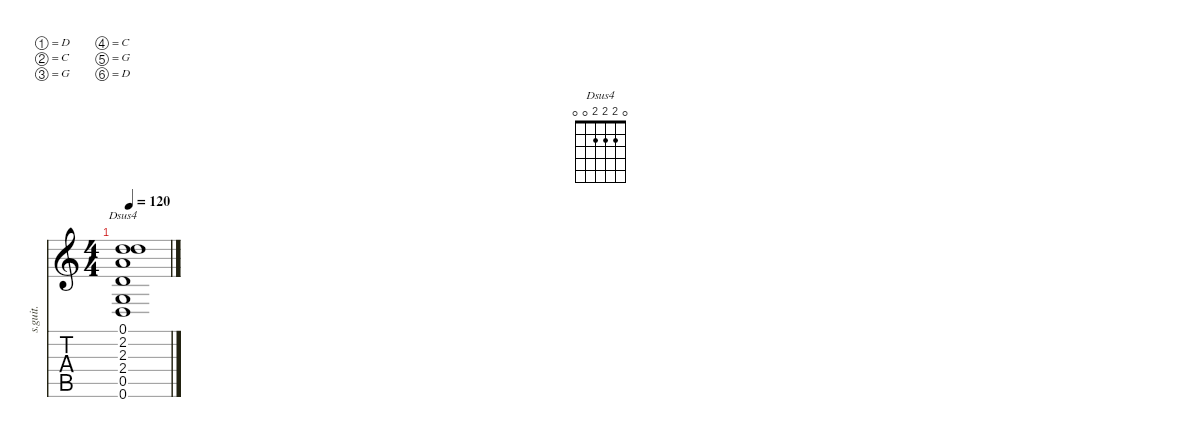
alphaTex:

\defaultSystemsLayout 4
\hideDynamics
\bracketExtendMode nobrackets
\otherSystemsTrackNameOrientation horizontal
\track ("Steel Guitar" "s.guit.") {instrument acousticguitarsteel}
\staff {score tabs}
\tuning (D4 C4 G3 C3 G2 D2)
\chord ("Dsus4" 0 2 2 2 0 0) {showfingering false}
\ts (4 4)
\tempo 120
\clef g2
\ks c
(0.6 0.5 2.4 2.3 2.2 0.1).1{ch "Dsus4" dy mf beam Up}
